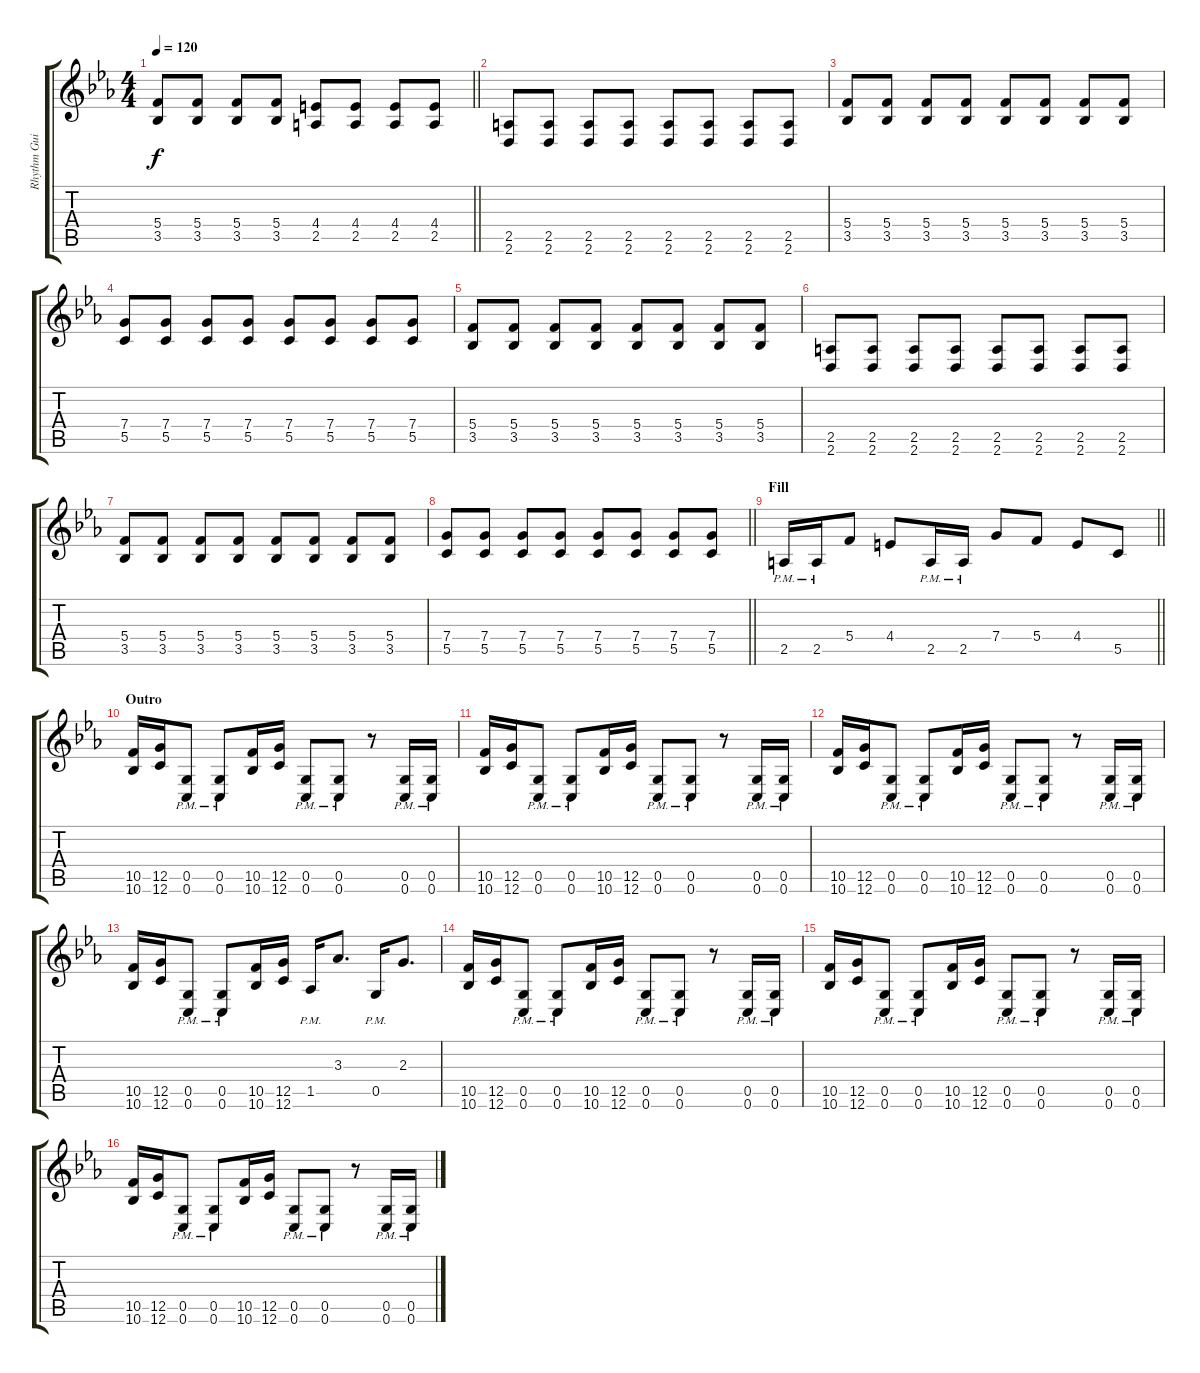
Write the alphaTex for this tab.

\track ("Rhythm Guitar" "Rhythm Gui") {instrument distortionguitar}
\staff {score tabs}
\tuning (D4 A3 F3 C3 G2 C2) {hide}
\ts (4 4)
\tempo 120
\clef g2
\barLineRight lightlight
\ks cminor
(5.4 3.5).8{dy f} (5.4 3.5).8 (5.4 3.5).8 (5.4 3.5).8 (4.4 2.5).8 (4.4 2.5).8 (4.4 2.5).8 (4.4 2.5).8 |
(2.5 2.6).8 (2.5 2.6).8 (2.5 2.6).8 (2.5 2.6).8 (2.5 2.6).8 (2.5 2.6).8 (2.5 2.6).8 (2.5 2.6).8 |
(5.4 3.5).8 (5.4 3.5).8 (5.4 3.5).8 (5.4 3.5).8 (5.4 3.5).8 (5.4 3.5).8 (5.4 3.5).8 (5.4 3.5).8 |
(7.4 5.5).8 (7.4 5.5).8 (7.4 5.5).8 (7.4 5.5).8 (7.4 5.5).8 (7.4 5.5).8 (7.4 5.5).8 (7.4 5.5).8 |
(5.4 3.5).8 (5.4 3.5).8 (5.4 3.5).8 (5.4 3.5).8 (5.4 3.5).8 (5.4 3.5).8 (5.4 3.5).8 (5.4 3.5).8 |
(2.5 2.6).8 (2.5 2.6).8 (2.5 2.6).8 (2.5 2.6).8 (2.5 2.6).8 (2.5 2.6).8 (2.5 2.6).8 (2.5 2.6).8 |
(5.4 3.5).8 (5.4 3.5).8 (5.4 3.5).8 (5.4 3.5).8 (5.4 3.5).8 (5.4 3.5).8 (5.4 3.5).8 (5.4 3.5).8 |
\barLineRight lightlight
(7.4 5.5).8 (7.4 5.5).8 (7.4 5.5).8 (7.4 5.5).8 (7.4 5.5).8 (7.4 5.5).8 (7.4 5.5).8 (7.4 5.5).8 |
\section ("" "Fill")
\barLineRight lightlight
2.5{pm}.16 2.5{pm}.16 5.4.8 4.4.8 2.5{pm}.16 2.5{pm}.16 7.4.8 5.4.8 4.4.8 5.5.8 |
\section ("" "Outro")
(10.5 10.6).16 (12.5 12.6).16 (0.5{pm} 0.6{pm}).8 (0.5{pm} 0.6{pm}).8 (10.5 10.6).16 (12.5 12.6).16 (0.5{pm} 0.6{pm}).8 (0.5{pm} 0.6{pm}).8 r.8 (0.5{pm} 0.6{pm}).16 (0.5{pm} 0.6{pm}).16 |
(10.5 10.6).16 (12.5 12.6).16 (0.5{pm} 0.6{pm}).8 (0.5{pm} 0.6{pm}).8 (10.5 10.6).16 (12.5 12.6).16 (0.5{pm} 0.6{pm}).8 (0.5{pm} 0.6{pm}).8 r.8 (0.5{pm} 0.6{pm}).16 (0.5{pm} 0.6{pm}).16 |
(10.5 10.6).16 (12.5 12.6).16 (0.5{pm} 0.6{pm}).8 (0.5{pm} 0.6{pm}).8 (10.5 10.6).16 (12.5 12.6).16 (0.5{pm} 0.6{pm}).8 (0.5{pm} 0.6{pm}).8 r.8 (0.5{pm} 0.6{pm}).16 (0.5{pm} 0.6{pm}).16 |
(10.5 10.6).16 (12.5 12.6).16 (0.5{pm} 0.6{pm}).8 (0.5{pm} 0.6{pm}).8 (10.5 10.6).16 (12.5 12.6).16 1.5{pm}.16 3.3.8{d} 0.5{pm}.16 2.3.8{d} |
(10.5 10.6).16 (12.5 12.6).16 (0.5{pm} 0.6{pm}).8 (0.5{pm} 0.6{pm}).8 (10.5 10.6).16 (12.5 12.6).16 (0.5{pm} 0.6{pm}).8 (0.5{pm} 0.6{pm}).8 r.8 (0.5{pm} 0.6{pm}).16 (0.5{pm} 0.6{pm}).16 |
(10.5 10.6).16 (12.5 12.6).16 (0.5{pm} 0.6{pm}).8 (0.5{pm} 0.6{pm}).8 (10.5 10.6).16 (12.5 12.6).16 (0.5{pm} 0.6{pm}).8 (0.5{pm} 0.6{pm}).8 r.8 (0.5{pm} 0.6{pm}).16 (0.5{pm} 0.6{pm}).16 |
(10.5 10.6).16 (12.5 12.6).16 (0.5{pm} 0.6{pm}).8 (0.5{pm} 0.6{pm}).8 (10.5 10.6).16 (12.5 12.6).16 (0.5{pm} 0.6{pm}).8 (0.5{pm} 0.6{pm}).8 r.8 (0.5{pm} 0.6{pm}).16 (0.5{pm} 0.6{pm}).16
